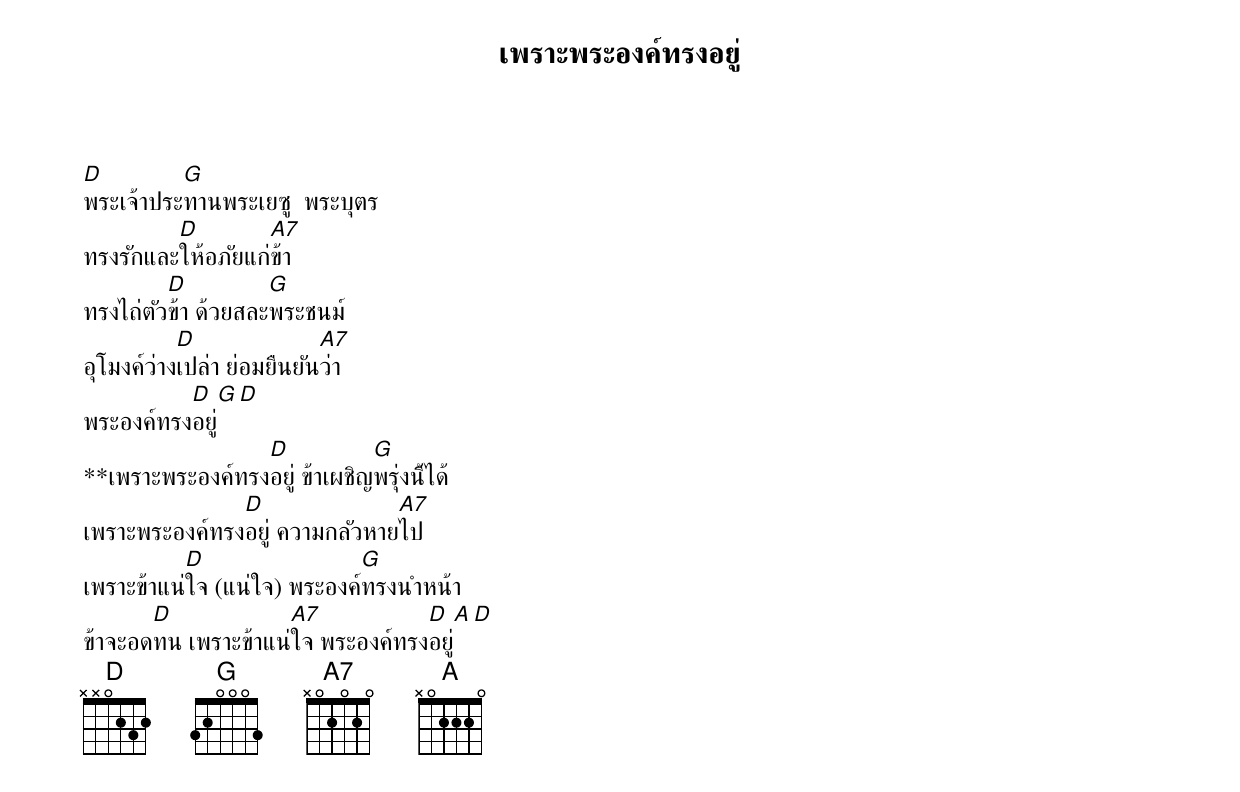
{title:เพราะพระองค์ทรงอยู่}

[D]พระเจ้าประ[G]ทานพระเยซู  พระบุตร
ทรงรักและ[D]ให้อภัยแก่[A7]ข้า
ทรงไถ่ตัว[D]ข้า ด้วยสละ[G]พระชนม์
อุโมงค์ว่าง[D]เปล่า ย่อมยืนยัน[A7]ว่า
พระองค์ทรง[D]อยู่[G][D]
**เพราะพระองค์ทรง[D]อยู่ ข้าเผชิญ[G]พรุ่งนี้ได้
เพราะพระองค์ทรง[D]อยู่ ความกลัวหาย[A7]ไป
เพราะข้าแน่[D]ใจ (แน่ใจ) พระองค์[G]ทรงนำหน้า
ข้าจะอด[D]ทน เพราะข้าแน่[A7]ใจ พระองค์ทรง[D]อยู่[A][D]
